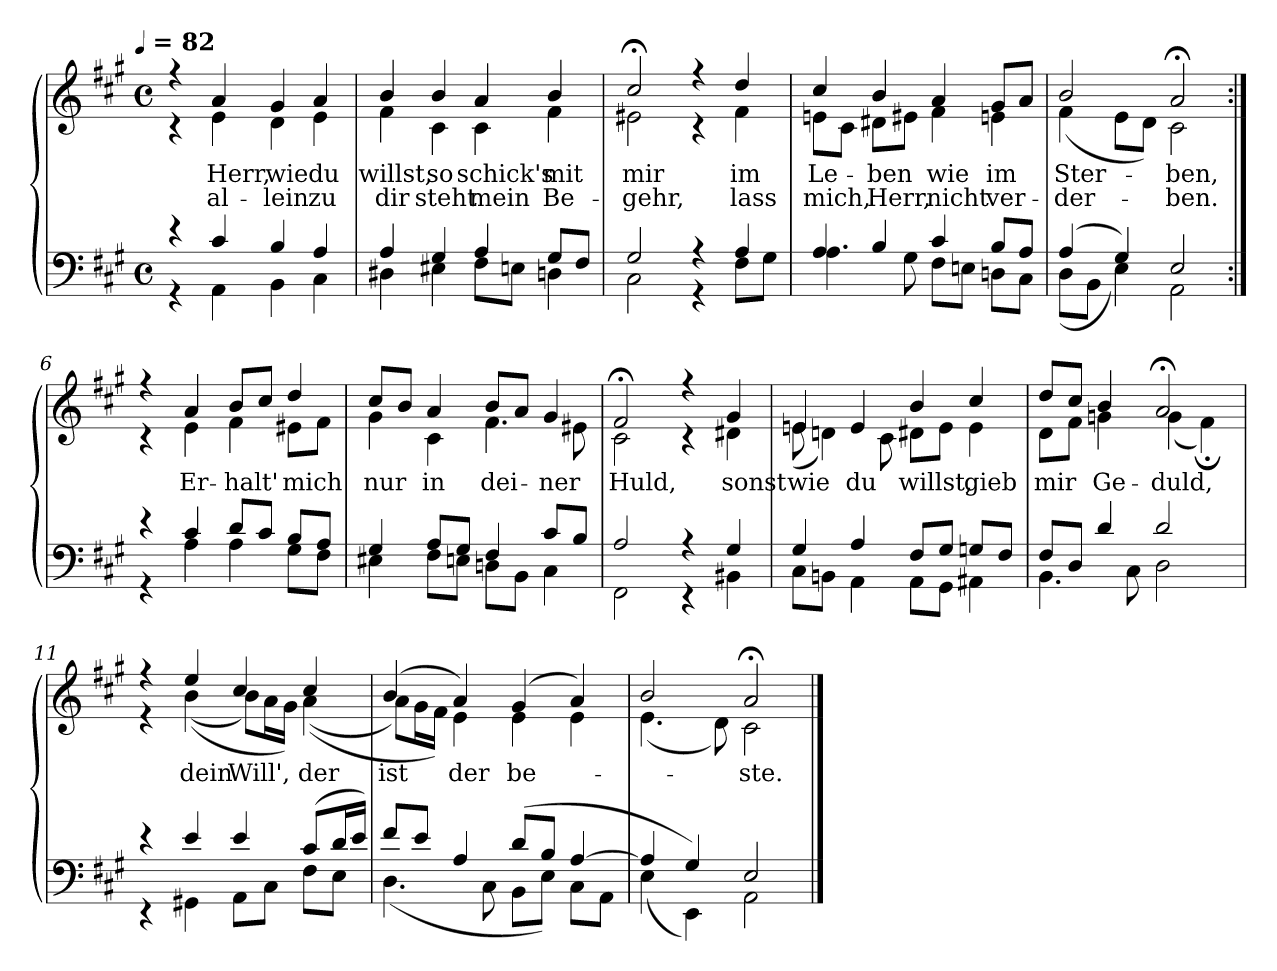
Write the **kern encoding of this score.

**kern	**kern	**text	**text	**dynam
*part1	*part1	*part1	*part1	*part1
*staff2	*staff1	*staff1	*staff1	*staff1/2
*clefF4	*clefG2	*	*	*
*k[f#c#g#]	*k[f#c#g#]	*	*	*
!!LO:TX:omd:t=[quarter] = 82
*M4/4	*M4/4	*	*	*
*met(c)	*met(c)	*	*	*
*MM82	*MM82	*	*	*
=1	=1	=1	=1	=1
*^	*^	*	*	*
4r	4r	4r	4r	.	.	.
4c#	4AA	4a	4e	Herr,	al-	.
4B	4BB	4g#	4d	wie	-lein	.
4A	4C#	4a	4e	du	zu	.
=2	=2	=2	=2	=2	=2	=2
4A	4D#X	4b	4f#	willst,	dir	.
4G#	4E#X	4b	4c#	so	steht	.
4A	8F#L	4a	4c#	schick's	mein	.
.	8EnJ	.	.	.	.	.
8G#L	4Dn	4b	4f#	mit	Be-	.
8F#J	.	.	.	.	.	.
=3	=3	=3	=3	=3	=3	=3
2G#	2C#	2cc#;<	2e#X	mir	-gehr,	.
4r	4r	4r	4r	.	.	.
4A	8F#L	4dd	4f#	im	lass	.
.	8G#J	.	.	.	.	.
=4	=4	=4	=4	=4	=4	=4
4A	4.A	4cc#	8enL	Le-	mich,	.
.	.	.	8c#J	.	.	.
4B	.	4b	8d#XL	-ben	Herr,	.
.	8G#	.	8e#XJ	.	.	.
4c#	8F#L	4a	4f#	wie	nicht	.
.	8EnJ	.	.	.	.	.
8BL	8DnL	8g#L	4en	im	ver-	.
8AJ	8C#J	8aJ	.	.	.	.
=5	=5	=5	=5	=5	=5	=5
*	*	*MM80	*	*	*	*
(4A	(8DL	2b	(4f#	Ster-	-der-	.
.	8BBJ	.	.	.	.	.
4G#)	4E)	.	8eL	.	.	.
.	.	.	8dJ)	.	.	.
2E	2AA	2a;<	2c#	-ben,	-ben.	.
!!LO:LB:g=z	!!
=6:|!	=6:|!	=6:|!	=6:|!	=6:|!	=6:|!	=6:|!
4r	4r	4r	4r	.	.	.
4c#	4A	4a	4e	Er-	.	.
8dL	4A	8bL	4f#	-halt'	.	.
8c#J	.	8cc#J	.	.	.	.
8BL	8G#L	4dd	8e#XL	mich	.	.
8AJ	8F#J	.	8f#J	.	.	.
=7	=7	=7	=7	=7	=7	=7
4G#	4E#X	8cc#L	4g#	nur	.	.
.	.	8bJ	.	.	.	.
8AL	8F#L	4a	4c#	in	.	.
8G#J	8EnJ	.	.	.	.	.
4F#	8DnL	8bL	4.f#	dei-	.	♩ = 77
.	8BBJ	8aJ	.	.	.	.
8c#L	4C#	4g#	.	-ner	.	.
8BJ	.	.	8e#X	.	.	.
=8	=8	=8	=8	=8	=8	=8
2A	2FF#	2f#;<	2c#	Huld,	.	.
4r	4r	4r	4r	.	.	.
4G#	4BB#X	4g#	4d#X	sonst	.	♩ = 80
=9	=9	=9	=9	=9	=9	=9
4G#	8C#L	4en	(8e	wie	.	.
.	8BBnJ	.	4dn)	.	.	.
4A	4AA	4e	.	du	.	.
.	.	.	8c#	.	.	.
8F#L	8AAL	4b	8d#XL	willst,	.	.
8G#J	8GG#J	.	8eJ	.	.	.
8GnL	4AA#X	4cc#	4e	gieb	.	.
8F#J	.	.	.	.	.	.
!!LO:LB:g=z	!!
=10	=10	=10	=10	=10	=10	=10
*	*	*MM77	*	*	*	*
8F#L	4.BB	8ddL	8dL	mir	.	.
8DJ	.	8cc#J	8f#J	.	.	.
4d	.	4b	4gn	Ge-	.	.
.	8C#	.	.	.	.	.
2d	2D	2a;<	(4g	-duld,	.	.
.	.	.	4f#;)	.	.	.
=11	=11	=11	=11	=11	=11	=11
4r	4r	4r	4r	.	.	.
4e	4GG#X	4ee	((4b	dein	.	.
4e	8AAL	4cc#	8bL)	Will',	.	.
.	8C#J	.	16aL	.	.	.
.	.	.	16g#JJ)	.	.	.
(8c#L	8F#L	4cc#	((4a	der	.	.
16dL	8EJ	.	.	.	.	.
16eJJ)	.	.	.	.	.	.
=12	=12	=12	=12	=12	=12	=12
*	*	*MM76	*	*	*	*
8f#L	(4.D	(4b	8aL)	ist	.	.
8eJ	.	.	16g#L	.	.	.
.	.	.	16f#JJ)	.	.	.
4A	.	4a)	4e	der	.	.
.	8C#	.	.	.	.	.
(8dL	8BBL	(4g#	4e	be-	.	♩ = 75
8BJ	8EJ)	.	.	.	.	.
[4A	8C#L	4a)	4e	.	.	♩ = 74
.	8AAJ	.	.	.	.	.
=13	=13	=13	=13	=13	=13	=13
*	*	*MM72	*	*	*	*
4A]	(4E	2b	(4.e	.	.	.
4G#)	4EE)	.	.	.	.	.
.	.	.	8d)	.	.	.
2E	2AA	2a;<	2c#	-ste.	.	.
*v	*v	*	*	*	*	*
*	*v	*v	*	*	*
==	==	==	==	==
*-	*-	*-	*-	*-
